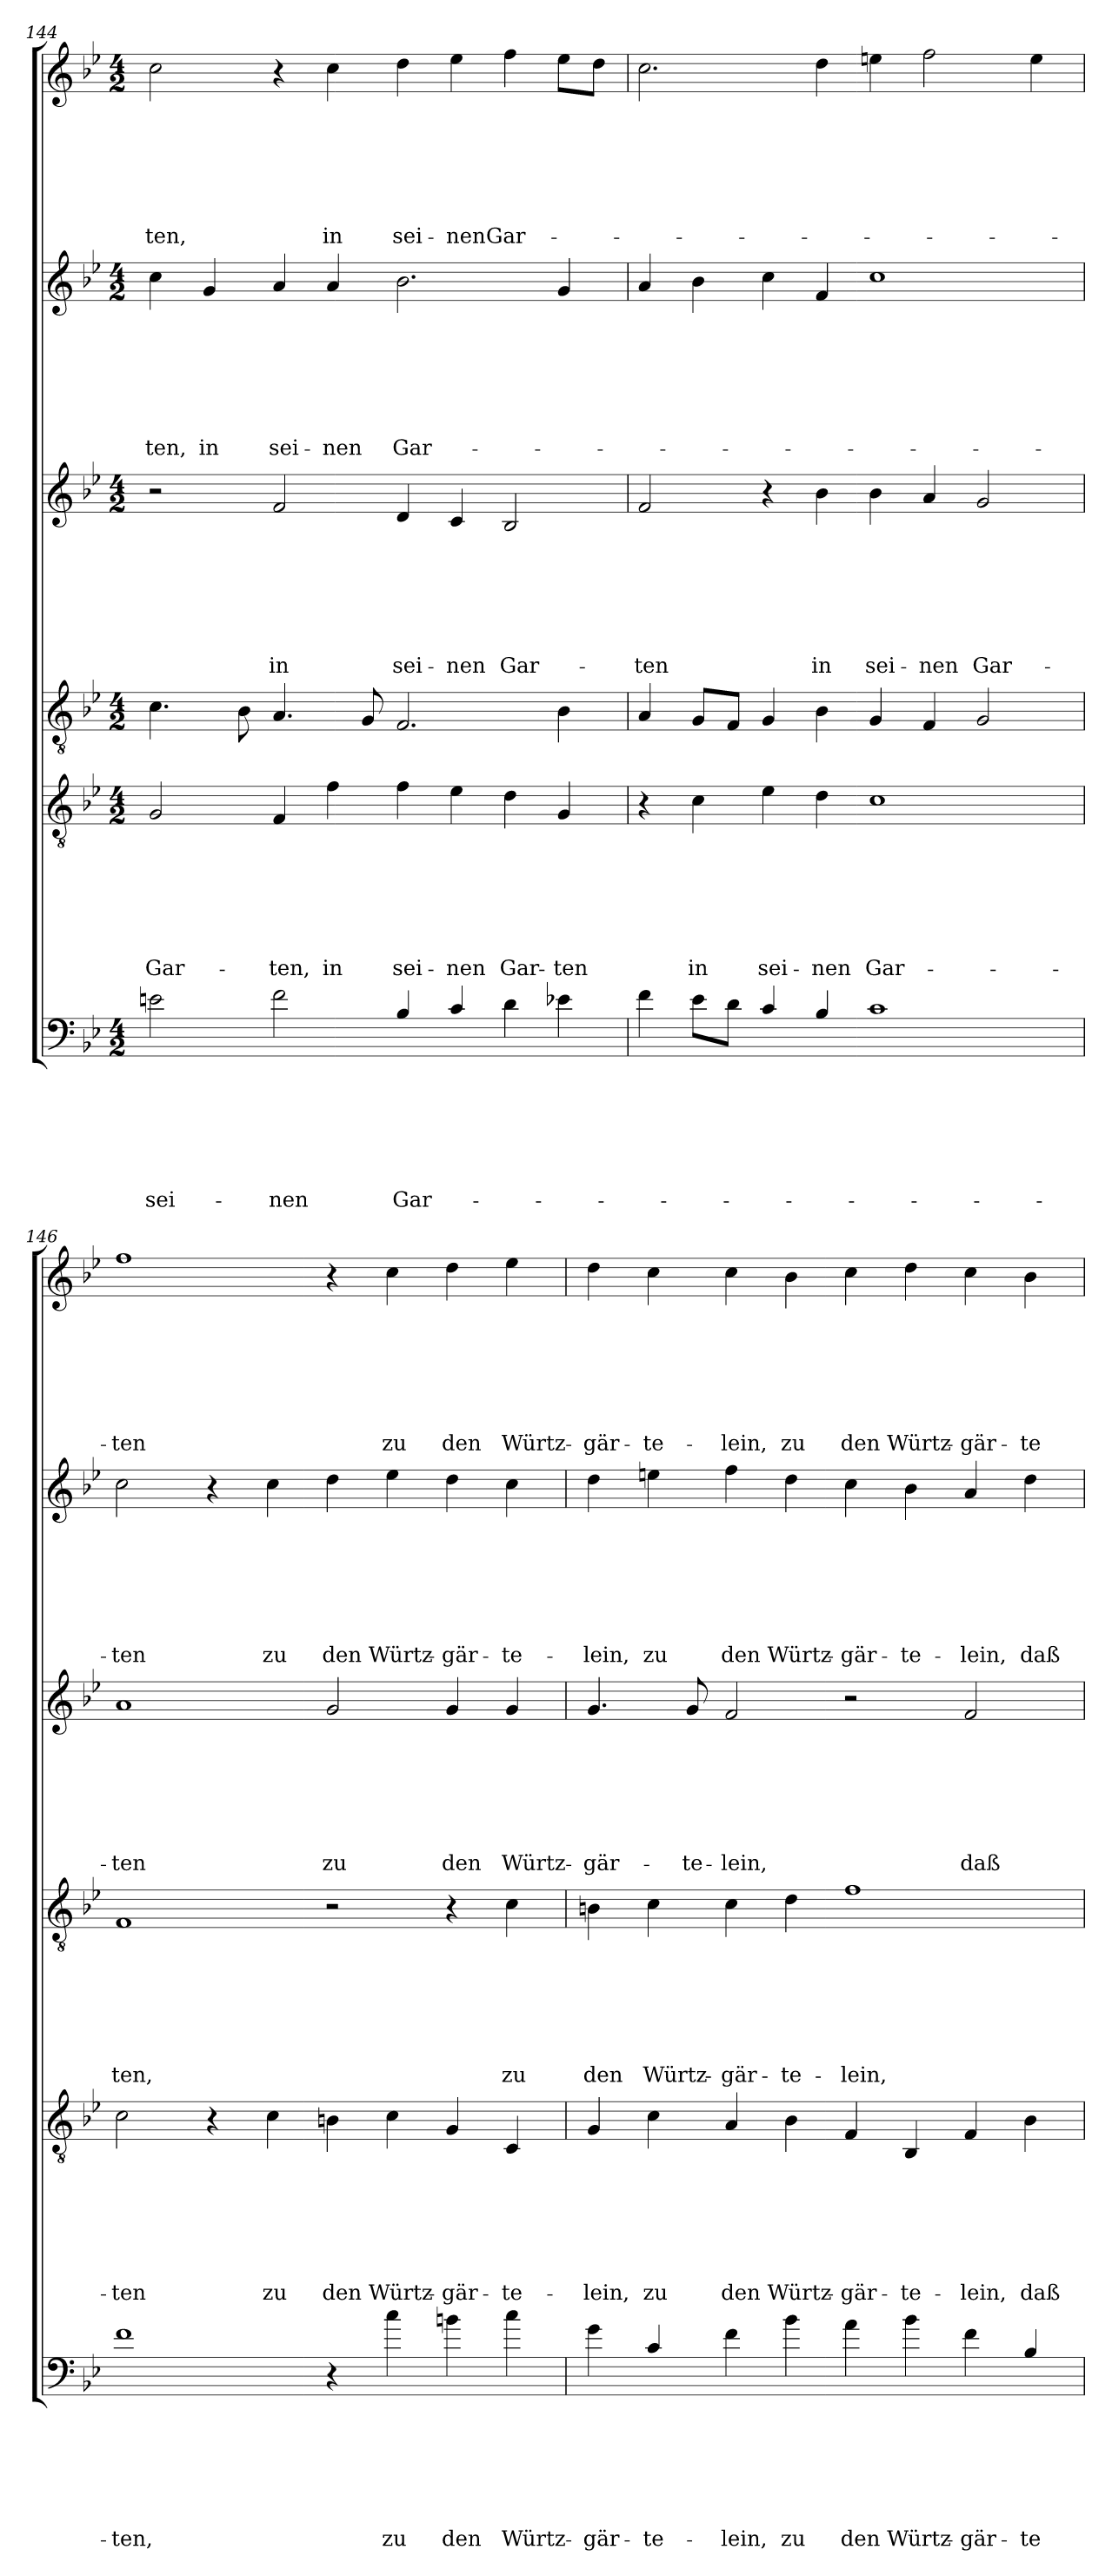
**kern	**text	**text	**text	**text	**text	**text	**text	**kern	**text	**text	**text	**text	**text	**text	**text	**kern	**text	**text	**text	**text	**text	**text	**text	**kern	**text	**text	**text	**text	**text	**text	**text	**kern	**text	**text	**text	**text	**text	**text	**text	**kern	**text	**text	**text	**text	**text	**text	**text
*part6	*part6	*part6	*part6	*part6	*part6	*part6	*part6	*part5	*part5	*part5	*part5	*part5	*part5	*part5	*part5	*part4	*part4	*part4	*part4	*part4	*part4	*part4	*part4	*part3	*part3	*part3	*part3	*part3	*part3	*part3	*part3	*part2	*part2	*part2	*part2	*part2	*part2	*part2	*part2	*part1	*part1	*part1	*part1	*part1	*part1	*part1	*part1
*staff6	*staff6	*staff6	*staff6	*staff6	*staff6	*staff6	*staff6	*staff5	*staff5	*staff5	*staff5	*staff5	*staff5	*staff5	*staff5	*staff4	*staff4	*staff4	*staff4	*staff4	*staff4	*staff4	*staff4	*staff3	*staff3	*staff3	*staff3	*staff3	*staff3	*staff3	*staff3	*staff2	*staff2	*staff2	*staff2	*staff2	*staff2	*staff2	*staff2	*staff1	*staff1	*staff1	*staff1	*staff1	*staff1	*staff1	*staff1
*clefF4	*	*	*	*	*	*	*	*clefGv2	*	*	*	*	*	*	*	*clefGv2	*	*	*	*	*	*	*	*clefG2	*	*	*	*	*	*	*	*clefG2	*	*	*	*	*	*	*	*clefG2	*	*	*	*	*	*	*
*ITrd8c14	*	*	*	*	*	*	*	*	*	*	*	*	*	*	*	*	*	*	*	*	*	*	*	*	*	*	*	*	*	*	*	*	*	*	*	*	*	*	*	*	*	*	*	*	*	*	*
*k[b-e-]	*	*	*	*	*	*	*	*k[b-e-]	*	*	*	*	*	*	*	*k[b-e-]	*	*	*	*	*	*	*	*k[b-e-]	*	*	*	*	*	*	*	*k[b-e-]	*	*	*	*	*	*	*	*k[b-e-]	*	*	*	*	*	*	*
*B-:	*	*	*	*	*	*	*	*B-:	*	*	*	*	*	*	*	*B-:	*	*	*	*	*	*	*	*B-:	*	*	*	*	*	*	*	*B-:	*	*	*	*	*	*	*	*B-:	*	*	*	*	*	*	*
*M4/2	*	*	*	*	*	*	*	*M4/2	*	*	*	*	*	*	*	*M4/2	*	*	*	*	*	*	*	*M4/2	*	*	*	*	*	*	*	*M4/2	*	*	*	*	*	*	*	*M4/2	*	*	*	*	*	*	*
=144	=144	=144	=144	=144	=144	=144	=144	=144	=144	=144	=144	=144	=144	=144	=144	=144	=144	=144	=144	=144	=144	=144	=144	=144	=144	=144	=144	=144	=144	=144	=144	=144	=144	=144	=144	=144	=144	=144	=144	=144	=144	=144	=144	=144	=144	=144	=144
!	!	!	!	!	!	!	!LO:LY:b	!	!	!	!	!	!	!	!LO:LY:b	!	!	!	!	!	!	!	!	!	!	!	!	!	!	!	!	!	!	!	!	!	!	!	!LO:LY:b	!	!	!	!	!	!	!	!LO:LY:b
2En\	.	.	.	.	.	.	sei-	2G/	.	.	.	.	.	.	Gar-	4.c\	.	.	.	.	.	.	.	2r	.	.	.	.	.	.	.	4cc\	.	.	.	.	.	.	-ten,	2cc\	.	.	.	.	.	.	-ten,
!	!	!	!	!	!	!	!	!	!	!	!	!	!	!	!	!	!	!	!	!	!	!	!	!	!	!	!	!	!	!	!	!	!	!	!	!	!	!	!LO:LY:b	!	!	!	!	!	!	!	!
.	.	.	.	.	.	.	.	.	.	.	.	.	.	.	.	.	.	.	.	.	.	.	.	.	.	.	.	.	.	.	.	4g/	.	.	.	.	.	.	in	.	.	.	.	.	.	.	.
.	.	.	.	.	.	.	.	.	.	.	.	.	.	.	.	8B-\	.	.	.	.	.	.	.	.	.	.	.	.	.	.	.	.	.	.	.	.	.	.	.	.	.	.	.	.	.	.	.
!	!	!	!	!	!	!	!LO:LY:b	!	!	!	!	!	!	!	!LO:LY:b	!	!	!	!	!	!	!	!	!	!	!	!	!	!	!	!LO:LY:b	!	!	!	!	!	!	!	!LO:LY:b	!	!	!	!	!	!	!	!
2F\	.	.	.	.	.	.	-nen	4F/	.	.	.	.	.	.	-ten,	4.A/	.	.	.	.	.	.	.	2f/	.	.	.	.	.	.	in	4a/	.	.	.	.	.	.	sei-	4r	.	.	.	.	.	.	.
!	!	!	!	!	!	!	!	!	!	!	!	!	!	!	!LO:LY:b	!	!	!	!	!	!	!	!	!	!	!	!	!	!	!	!	!	!	!	!	!	!	!	!LO:LY:b	!	!	!	!	!	!	!	!LO:LY:b
.	.	.	.	.	.	.	.	4f\	.	.	.	.	.	.	in	.	.	.	.	.	.	.	.	.	.	.	.	.	.	.	.	4a/	.	.	.	.	.	.	-nen	4cc\	.	.	.	.	.	.	in
.	.	.	.	.	.	.	.	.	.	.	.	.	.	.	.	8G/	.	.	.	.	.	.	.	.	.	.	.	.	.	.	.	.	.	.	.	.	.	.	.	.	.	.	.	.	.	.	.
!	!	!	!	!	!	!	!LO:LY:b	!	!	!	!	!	!	!	!LO:LY:b	!	!	!	!	!	!	!	!	!	!	!	!	!	!	!	!LO:LY:b	!	!	!	!	!	!	!	!LO:LY:b	!	!	!	!	!	!	!	!LO:LY:b
4BB-/	.	.	.	.	.	.	Gar-	4f\	.	.	.	.	.	.	sei-	2.F/	.	.	.	.	.	.	.	4d/	.	.	.	.	.	.	sei-	2.b-\	.	.	.	.	.	.	Gar-	4dd\	.	.	.	.	.	.	sei-
!	!	!	!	!	!	!	!	!	!	!	!	!	!	!	!LO:LY:b	!	!	!	!	!	!	!	!	!	!	!	!	!	!	!	!LO:LY:b	!	!	!	!	!	!	!	!	!	!	!	!	!	!	!	!LO:LY:b
4C/	.	.	.	.	.	.	.	4e-\	.	.	.	.	.	.	-nen	.	.	.	.	.	.	.	.	4c/	.	.	.	.	.	.	-nen	.	.	.	.	.	.	.	.	4ee-\	.	.	.	.	.	.	-nen
!	!	!	!	!	!	!	!	!	!	!	!	!	!	!	!LO:LY:b	!	!	!	!	!	!	!	!	!	!	!	!	!	!	!	!LO:LY:b	!	!	!	!	!	!	!	!	!	!	!	!	!	!	!	!LO:LY:b
4D\	.	.	.	.	.	.	.	4d\	.	.	.	.	.	.	Gar-	.	.	.	.	.	.	.	.	2B-/	.	.	.	.	.	.	Gar-	.	.	.	.	.	.	.	.	4ff\	.	.	.	.	.	.	Gar-
!	!	!	!	!	!	!	!	!	!	!	!	!	!	!	!LO:LY:b	!	!	!	!	!	!	!	!	!	!	!	!	!	!	!	!	!	!	!	!	!	!	!	!	!	!	!	!	!	!	!	!
4E-X\	.	.	.	.	.	.	.	4G/	.	.	.	.	.	.	-ten	4B-\	.	.	.	.	.	.	.	.	.	.	.	.	.	.	.	4g/	.	.	.	.	.	.	.	8ee-\L	.	.	.	.	.	.	.
.	.	.	.	.	.	.	.	.	.	.	.	.	.	.	.	.	.	.	.	.	.	.	.	.	.	.	.	.	.	.	.	.	.	.	.	.	.	.	.	8dd\J	.	.	.	.	.	.	.
=145	=145	=145	=145	=145	=145	=145	=145	=145	=145	=145	=145	=145	=145	=145	=145	=145	=145	=145	=145	=145	=145	=145	=145	=145	=145	=145	=145	=145	=145	=145	=145	=145	=145	=145	=145	=145	=145	=145	=145	=145	=145	=145	=145	=145	=145	=145	=145
!	!	!	!	!	!	!	!	!	!	!	!	!	!	!	!	!	!	!	!	!	!	!	!	!	!	!	!	!	!	!	!LO:LY:b	!	!	!	!	!	!	!	!	!	!	!	!	!	!	!	!
4F\	.	.	.	.	.	.	.	4r	.	.	.	.	.	.	.	4A/	.	.	.	.	.	.	.	2f/	.	.	.	.	.	.	-ten	4a/	.	.	.	.	.	.	.	2.cc\	.	.	.	.	.	.	.
!	!	!	!	!	!	!	!	!	!	!	!	!	!	!	!LO:LY:b	!	!	!	!	!	!	!	!	!	!	!	!	!	!	!	!	!	!	!	!	!	!	!	!	!	!	!	!	!	!	!	!
8E-\L	.	.	.	.	.	.	.	4c\	.	.	.	.	.	.	in	8G/L	.	.	.	.	.	.	.	.	.	.	.	.	.	.	.	4b-\	.	.	.	.	.	.	.	.	.	.	.	.	.	.	.
8D\J	.	.	.	.	.	.	.	.	.	.	.	.	.	.	.	8F/J	.	.	.	.	.	.	.	.	.	.	.	.	.	.	.	.	.	.	.	.	.	.	.	.	.	.	.	.	.	.	.
!	!	!	!	!	!	!	!	!	!	!	!	!	!	!	!LO:LY:b	!	!	!	!	!	!	!	!	!	!	!	!	!	!	!	!	!	!	!	!	!	!	!	!	!	!	!	!	!	!	!	!
4C/	.	.	.	.	.	.	.	4e-\	.	.	.	.	.	.	sei-	4G/	.	.	.	.	.	.	.	4r	.	.	.	.	.	.	.	4cc\	.	.	.	.	.	.	.	.	.	.	.	.	.	.	.
!	!	!	!	!	!	!	!	!	!	!	!	!	!	!	!LO:LY:b	!	!	!	!	!	!	!	!	!	!	!	!	!	!	!	!LO:LY:b	!	!	!	!	!	!	!	!	!	!	!	!	!	!	!	!
4BB-/	.	.	.	.	.	.	.	4d\	.	.	.	.	.	.	-nen	4B-\	.	.	.	.	.	.	.	4b-\	.	.	.	.	.	.	in	4f/	.	.	.	.	.	.	.	4dd\	.	.	.	.	.	.	.
!	!	!	!	!	!	!	!	!	!	!	!	!	!	!	!LO:LY:b	!	!	!	!	!	!	!	!	!	!	!	!	!	!	!	!LO:LY:b	!	!	!	!	!	!	!	!	!	!	!	!	!	!	!	!
1C	.	.	.	.	.	.	.	1c	.	.	.	.	.	.	Gar-	4G/	.	.	.	.	.	.	.	4b-\	.	.	.	.	.	.	sei-	1cc	.	.	.	.	.	.	.	4een\	.	.	.	.	.	.	.
!	!	!	!	!	!	!	!	!	!	!	!	!	!	!	!	!	!	!	!	!	!	!	!	!	!	!	!	!	!	!	!LO:LY:b	!	!	!	!	!	!	!	!	!	!	!	!	!	!	!	!
.	.	.	.	.	.	.	.	.	.	.	.	.	.	.	.	4F/	.	.	.	.	.	.	.	4a/	.	.	.	.	.	.	-nen	.	.	.	.	.	.	.	.	2ff\	.	.	.	.	.	.	.
!	!	!	!	!	!	!	!	!	!	!	!	!	!	!	!	!	!	!	!	!	!	!	!	!	!	!	!	!	!	!	!LO:LY:b	!	!	!	!	!	!	!	!	!	!	!	!	!	!	!	!
.	.	.	.	.	.	.	.	.	.	.	.	.	.	.	.	2G/	.	.	.	.	.	.	.	2g/	.	.	.	.	.	.	Gar-	.	.	.	.	.	.	.	.	.	.	.	.	.	.	.	.
.	.	.	.	.	.	.	.	.	.	.	.	.	.	.	.	.	.	.	.	.	.	.	.	.	.	.	.	.	.	.	.	.	.	.	.	.	.	.	.	4ee\	.	.	.	.	.	.	.
!!LO:LB:g=z
=146	=146	=146	=146	=146	=146	=146	=146	=146	=146	=146	=146	=146	=146	=146	=146	=146	=146	=146	=146	=146	=146	=146	=146	=146	=146	=146	=146	=146	=146	=146	=146	=146	=146	=146	=146	=146	=146	=146	=146	=146	=146	=146	=146	=146	=146	=146	=146
!	!	!	!	!	!	!	!LO:LY:b	!	!	!	!	!	!	!	!LO:LY:b	!	!	!	!	!	!	!	!LO:LY:b	!	!	!	!	!	!	!	!LO:LY:b	!	!	!	!	!	!	!	!LO:LY:b	!	!	!	!	!	!	!	!LO:LY:b
1F	.	.	.	.	.	.	-ten,	2c\	.	.	.	.	.	.	-ten	1F	.	.	.	.	.	.	-ten,	1a	.	.	.	.	.	.	-ten	2cc\	.	.	.	.	.	.	-ten	1ff	.	.	.	.	.	.	-ten
.	.	.	.	.	.	.	.	4r	.	.	.	.	.	.	.	.	.	.	.	.	.	.	.	.	.	.	.	.	.	.	.	4r	.	.	.	.	.	.	.	.	.	.	.	.	.	.	.
!	!	!	!	!	!	!	!	!	!	!	!	!	!	!	!LO:LY:b	!	!	!	!	!	!	!	!	!	!	!	!	!	!	!	!	!	!	!	!	!	!	!	!LO:LY:b	!	!	!	!	!	!	!	!
.	.	.	.	.	.	.	.	4c\	.	.	.	.	.	.	zu	.	.	.	.	.	.	.	.	.	.	.	.	.	.	.	.	4cc\	.	.	.	.	.	.	zu	.	.	.	.	.	.	.	.
!	!	!	!	!	!	!	!	!	!	!	!	!	!	!	!LO:LY:b	!	!	!	!	!	!	!	!	!	!	!	!	!	!	!	!LO:LY:b	!	!	!	!	!	!	!	!LO:LY:b	!	!	!	!	!	!	!	!
4r	.	.	.	.	.	.	.	4Bn\	.	.	.	.	.	.	den	2r	.	.	.	.	.	.	.	2g/	.	.	.	.	.	.	zu	4dd\	.	.	.	.	.	.	den	4r	.	.	.	.	.	.	.
!	!	!	!	!	!	!	!LO:LY:b	!	!	!	!	!	!	!	!LO:LY:b	!	!	!	!	!	!	!	!	!	!	!	!	!	!	!	!	!	!	!	!	!	!	!	!LO:LY:b	!	!	!	!	!	!	!	!LO:LY:b
4c\	.	.	.	.	.	.	zu	4c\	.	.	.	.	.	.	Würtz-	.	.	.	.	.	.	.	.	.	.	.	.	.	.	.	.	4ee-\	.	.	.	.	.	.	Würtz-	4cc\	.	.	.	.	.	.	zu
!	!	!	!	!	!	!	!LO:LY:b	!	!	!	!	!	!	!	!LO:LY:b	!	!	!	!	!	!	!	!	!	!	!	!	!	!	!	!LO:LY:b	!	!	!	!	!	!	!	!LO:LY:b	!	!	!	!	!	!	!	!LO:LY:b
4Bn\	.	.	.	.	.	.	den	4G/	.	.	.	.	.	.	-gär-	4r	.	.	.	.	.	.	.	4g/	.	.	.	.	.	.	den	4dd\	.	.	.	.	.	.	-gär-	4dd\	.	.	.	.	.	.	den
!	!	!	!	!	!	!	!LO:LY:b	!	!	!	!	!	!	!	!LO:LY:b	!	!	!	!	!	!	!	!LO:LY:b	!	!	!	!	!	!	!	!LO:LY:b	!	!	!	!	!	!	!	!LO:LY:b	!	!	!	!	!	!	!	!LO:LY:b
4c\	.	.	.	.	.	.	Würtz-	4C/	.	.	.	.	.	.	-te-	4c\	.	.	.	.	.	.	zu	4g/	.	.	.	.	.	.	Würtz-	4cc\	.	.	.	.	.	.	-te-	4ee-\	.	.	.	.	.	.	Würtz-
=147	=147	=147	=147	=147	=147	=147	=147	=147	=147	=147	=147	=147	=147	=147	=147	=147	=147	=147	=147	=147	=147	=147	=147	=147	=147	=147	=147	=147	=147	=147	=147	=147	=147	=147	=147	=147	=147	=147	=147	=147	=147	=147	=147	=147	=147	=147	=147
!	!	!	!	!	!	!	!LO:LY:b	!	!	!	!	!	!	!	!LO:LY:b	!	!	!	!	!	!	!	!LO:LY:b	!	!	!	!	!	!	!	!LO:LY:b	!	!	!	!	!	!	!	!LO:LY:b	!	!	!	!	!	!	!	!LO:LY:b
4G\	.	.	.	.	.	.	-gär-	4G/	.	.	.	.	.	.	-lein,	4Bn\	.	.	.	.	.	.	den	4.g/	.	.	.	.	.	.	-gär-	4dd\	.	.	.	.	.	.	-lein,	4dd\	.	.	.	.	.	.	-gär-
!	!	!	!	!	!	!	!LO:LY:b	!	!	!	!	!	!	!	!LO:LY:b	!	!	!	!	!	!	!	!LO:LY:b	!	!	!	!	!	!	!	!	!	!	!	!	!	!	!	!LO:LY:b	!	!	!	!	!	!	!	!LO:LY:b
4C/	.	.	.	.	.	.	-te-	4c\	.	.	.	.	.	.	zu	4c\	.	.	.	.	.	.	Würtz-	.	.	.	.	.	.	.	.	4een\	.	.	.	.	.	.	zu	4cc\	.	.	.	.	.	.	-te-
!	!	!	!	!	!	!	!	!	!	!	!	!	!	!	!	!	!	!	!	!	!	!	!	!	!	!	!	!	!	!	!LO:LY:b	!	!	!	!	!	!	!	!	!	!	!	!	!	!	!	!
.	.	.	.	.	.	.	.	.	.	.	.	.	.	.	.	.	.	.	.	.	.	.	.	8g/	.	.	.	.	.	.	-te-	.	.	.	.	.	.	.	.	.	.	.	.	.	.	.	.
!	!	!	!	!	!	!	!LO:LY:b	!	!	!	!	!	!	!	!LO:LY:b	!	!	!	!	!	!	!	!LO:LY:b	!	!	!	!	!	!	!	!LO:LY:b	!	!	!	!	!	!	!	!LO:LY:b	!	!	!	!	!	!	!	!LO:LY:b
4F\	.	.	.	.	.	.	-lein,	4A/	.	.	.	.	.	.	den	4c\	.	.	.	.	.	.	-gär-	2f/	.	.	.	.	.	.	-lein,	4ff\	.	.	.	.	.	.	den	4cc\	.	.	.	.	.	.	-lein,
!	!	!	!	!	!	!	!LO:LY:b	!	!	!	!	!	!	!	!LO:LY:b	!	!	!	!	!	!	!	!LO:LY:b	!	!	!	!	!	!	!	!	!	!	!	!	!	!	!	!LO:LY:b	!	!	!	!	!	!	!	!LO:LY:b
4B-\	.	.	.	.	.	.	zu	4B-\	.	.	.	.	.	.	Würtz-	4d\	.	.	.	.	.	.	-te-	.	.	.	.	.	.	.	.	4dd\	.	.	.	.	.	.	Würtz-	4b-\	.	.	.	.	.	.	zu
!	!	!	!	!	!	!	!LO:LY:b	!	!	!	!	!	!	!	!LO:LY:b	!	!	!	!	!	!	!	!LO:LY:b	!	!	!	!	!	!	!	!	!	!	!	!	!	!	!	!LO:LY:b	!	!	!	!	!	!	!	!LO:LY:b
4A\	.	.	.	.	.	.	den	4F/	.	.	.	.	.	.	-gär-	1f	.	.	.	.	.	.	-lein,	2r	.	.	.	.	.	.	.	4cc\	.	.	.	.	.	.	-gär-	4cc\	.	.	.	.	.	.	den
!	!	!	!	!	!	!	!LO:LY:b	!	!	!	!	!	!	!	!LO:LY:b	!	!	!	!	!	!	!	!	!	!	!	!	!	!	!	!	!	!	!	!	!	!	!	!LO:LY:b	!	!	!	!	!	!	!	!LO:LY:b
4B-\	.	.	.	.	.	.	Würtz-	4BB-/	.	.	.	.	.	.	-te-	.	.	.	.	.	.	.	.	.	.	.	.	.	.	.	.	4b-\	.	.	.	.	.	.	-te-	4dd\	.	.	.	.	.	.	Würtz-
!	!	!	!	!	!	!	!LO:LY:b	!	!	!	!	!	!	!	!LO:LY:b	!	!	!	!	!	!	!	!	!	!	!	!	!	!	!	!LO:LY:b	!	!	!	!	!	!	!	!LO:LY:b	!	!	!	!	!	!	!	!LO:LY:b
4F\	.	.	.	.	.	.	-gär-	4F/	.	.	.	.	.	.	-lein,	.	.	.	.	.	.	.	.	2f/	.	.	.	.	.	.	daß	4a/	.	.	.	.	.	.	-lein,	4cc\	.	.	.	.	.	.	-gär-
!	!	!	!	!	!	!	!LO:LY:b	!	!	!	!	!	!	!	!LO:LY:b	!	!	!	!	!	!	!	!	!	!	!	!	!	!	!	!	!	!	!	!	!	!	!	!LO:LY:b	!	!	!	!	!	!	!	!LO:LY:b
4BB-/	.	.	.	.	.	.	-te-	4B-\	.	.	.	.	.	.	daß	.	.	.	.	.	.	.	.	.	.	.	.	.	.	.	.	4dd\	.	.	.	.	.	.	daß	4b-\	.	.	.	.	.	.	-te-
=	=	=	=	=	=	=	=	=	=	=	=	=	=	=	=	=	=	=	=	=	=	=	=	=	=	=	=	=	=	=	=	=	=	=	=	=	=	=	=	=	=	=	=	=	=	=	=
*-	*-	*-	*-	*-	*-	*-	*-	*-	*-	*-	*-	*-	*-	*-	*-	*-	*-	*-	*-	*-	*-	*-	*-	*-	*-	*-	*-	*-	*-	*-	*-	*-	*-	*-	*-	*-	*-	*-	*-	*-	*-	*-	*-	*-	*-	*-	*-
